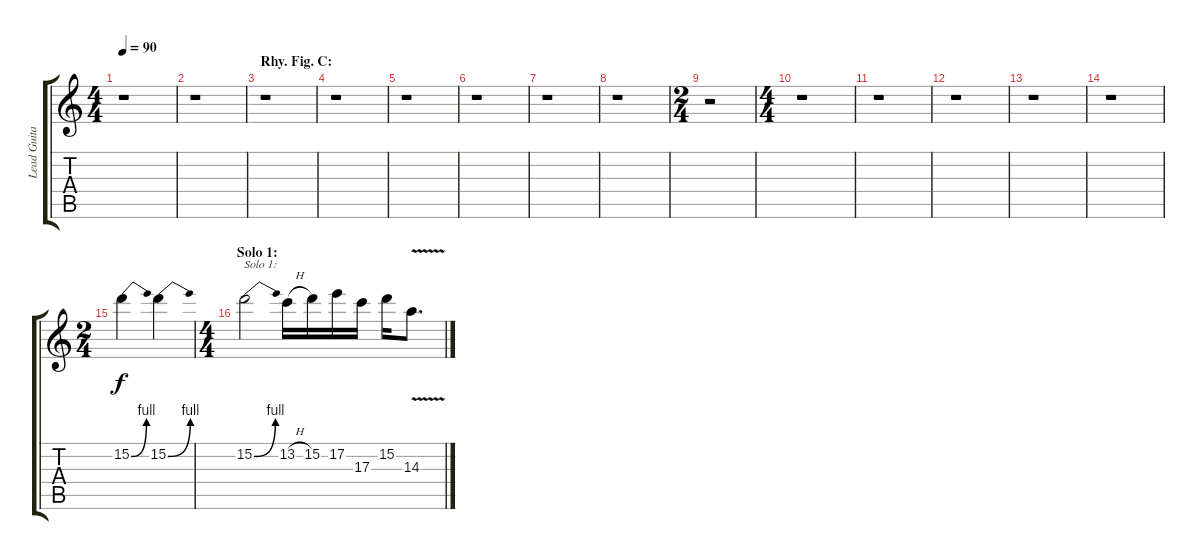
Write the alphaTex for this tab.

\track ("Lead Guitar 1" "Lead Guita") {instrument distortionguitar}
\staff {score tabs}
\tuning (E4 B3 G3 D3 A2 E2) {hide}
\ts (4 4)
\tempo 90
\clef g2
\ks c
r.1{dy f} |
r.1 |
\section ("" "Rhy. Fig. C:")
r.1 |
r.1 |
r.1 |
r.1 |
r.1 |
r.1 |
\ts (2 4)
r.2 |
\ts (4 4)
r.1 |
r.1 |
r.1 |
r.1 |
r.1 |
\ts (2 4)
15.2{be (bend 0 0 60 4)}.4 15.2{be (bend 0 0 60 4)}.4 |
\ts (4 4)
\section ("" "Solo 1:")
15.2{be (bend 0 0 60 4)}.2{txt "Solo 1:"} 13.2{h}.16 15.2.16 17.2.16 17.3.16 15.2.16 14.3{v}.8{d}
